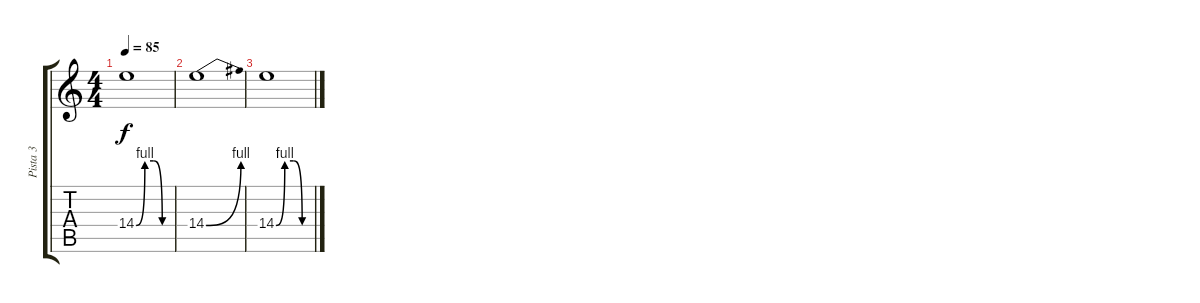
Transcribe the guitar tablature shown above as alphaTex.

\track ("Pista 3" "Pista 3") {instrument distortionguitar}
\staff {score tabs}
\tuning (E4 B3 G3 D3 A2 E2) {hide}
\ts (4 4)
\tempo 85
\clef g2
\ks c
14.4{be (custom 0 0 15 4 30 4 45 0 60 0)}.1{dy f} |
14.4{be (bend 0 0 60 4)}.1 |
14.4{be (custom 0 0 15 4 30 4 45 0 60 0)}.1
